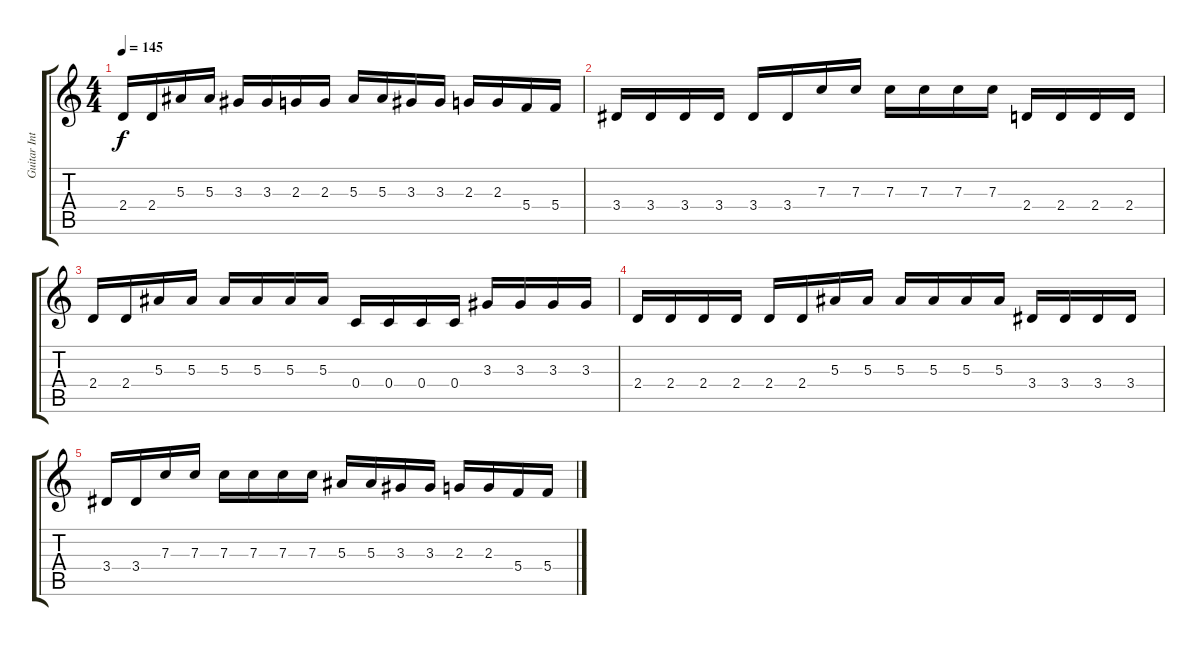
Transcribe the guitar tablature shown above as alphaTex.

\track ("Guitar Intro 2" "Guitar Int") {instrument overdrivenguitar}
\staff {score tabs}
\tuning (D4 A3 F3 C3 G2 C2) {hide}
\ts (4 4)
\tempo 145
\clef g2
\ks c
2.4.16{dy f} 2.4.16 5.3.16 5.3.16 3.3.16 3.3.16 2.3.16 2.3.16 5.3.16 5.3.16 3.3.16 3.3.16 2.3.16 2.3.16 5.4.16 5.4.16 |
3.4.16 3.4.16 3.4.16 3.4.16 3.4.16 3.4.16 7.3.16 7.3.16 7.3.16 7.3.16 7.3.16 7.3.16 2.4.16 2.4.16 2.4.16 2.4.16 |
2.4.16 2.4.16 5.3.16 5.3.16 5.3.16 5.3.16 5.3.16 5.3.16 0.4.16 0.4.16 0.4.16 0.4.16 3.3.16 3.3.16 3.3.16 3.3.16 |
2.4.16 2.4.16 2.4.16 2.4.16 2.4.16 2.4.16 5.3.16 5.3.16 5.3.16 5.3.16 5.3.16 5.3.16 3.4.16 3.4.16 3.4.16 3.4.16 |
3.4.16 3.4.16 7.3.16 7.3.16 7.3.16 7.3.16 7.3.16 7.3.16 5.3.16 5.3.16 3.3.16 3.3.16 2.3.16 2.3.16 5.4.16 5.4.16
